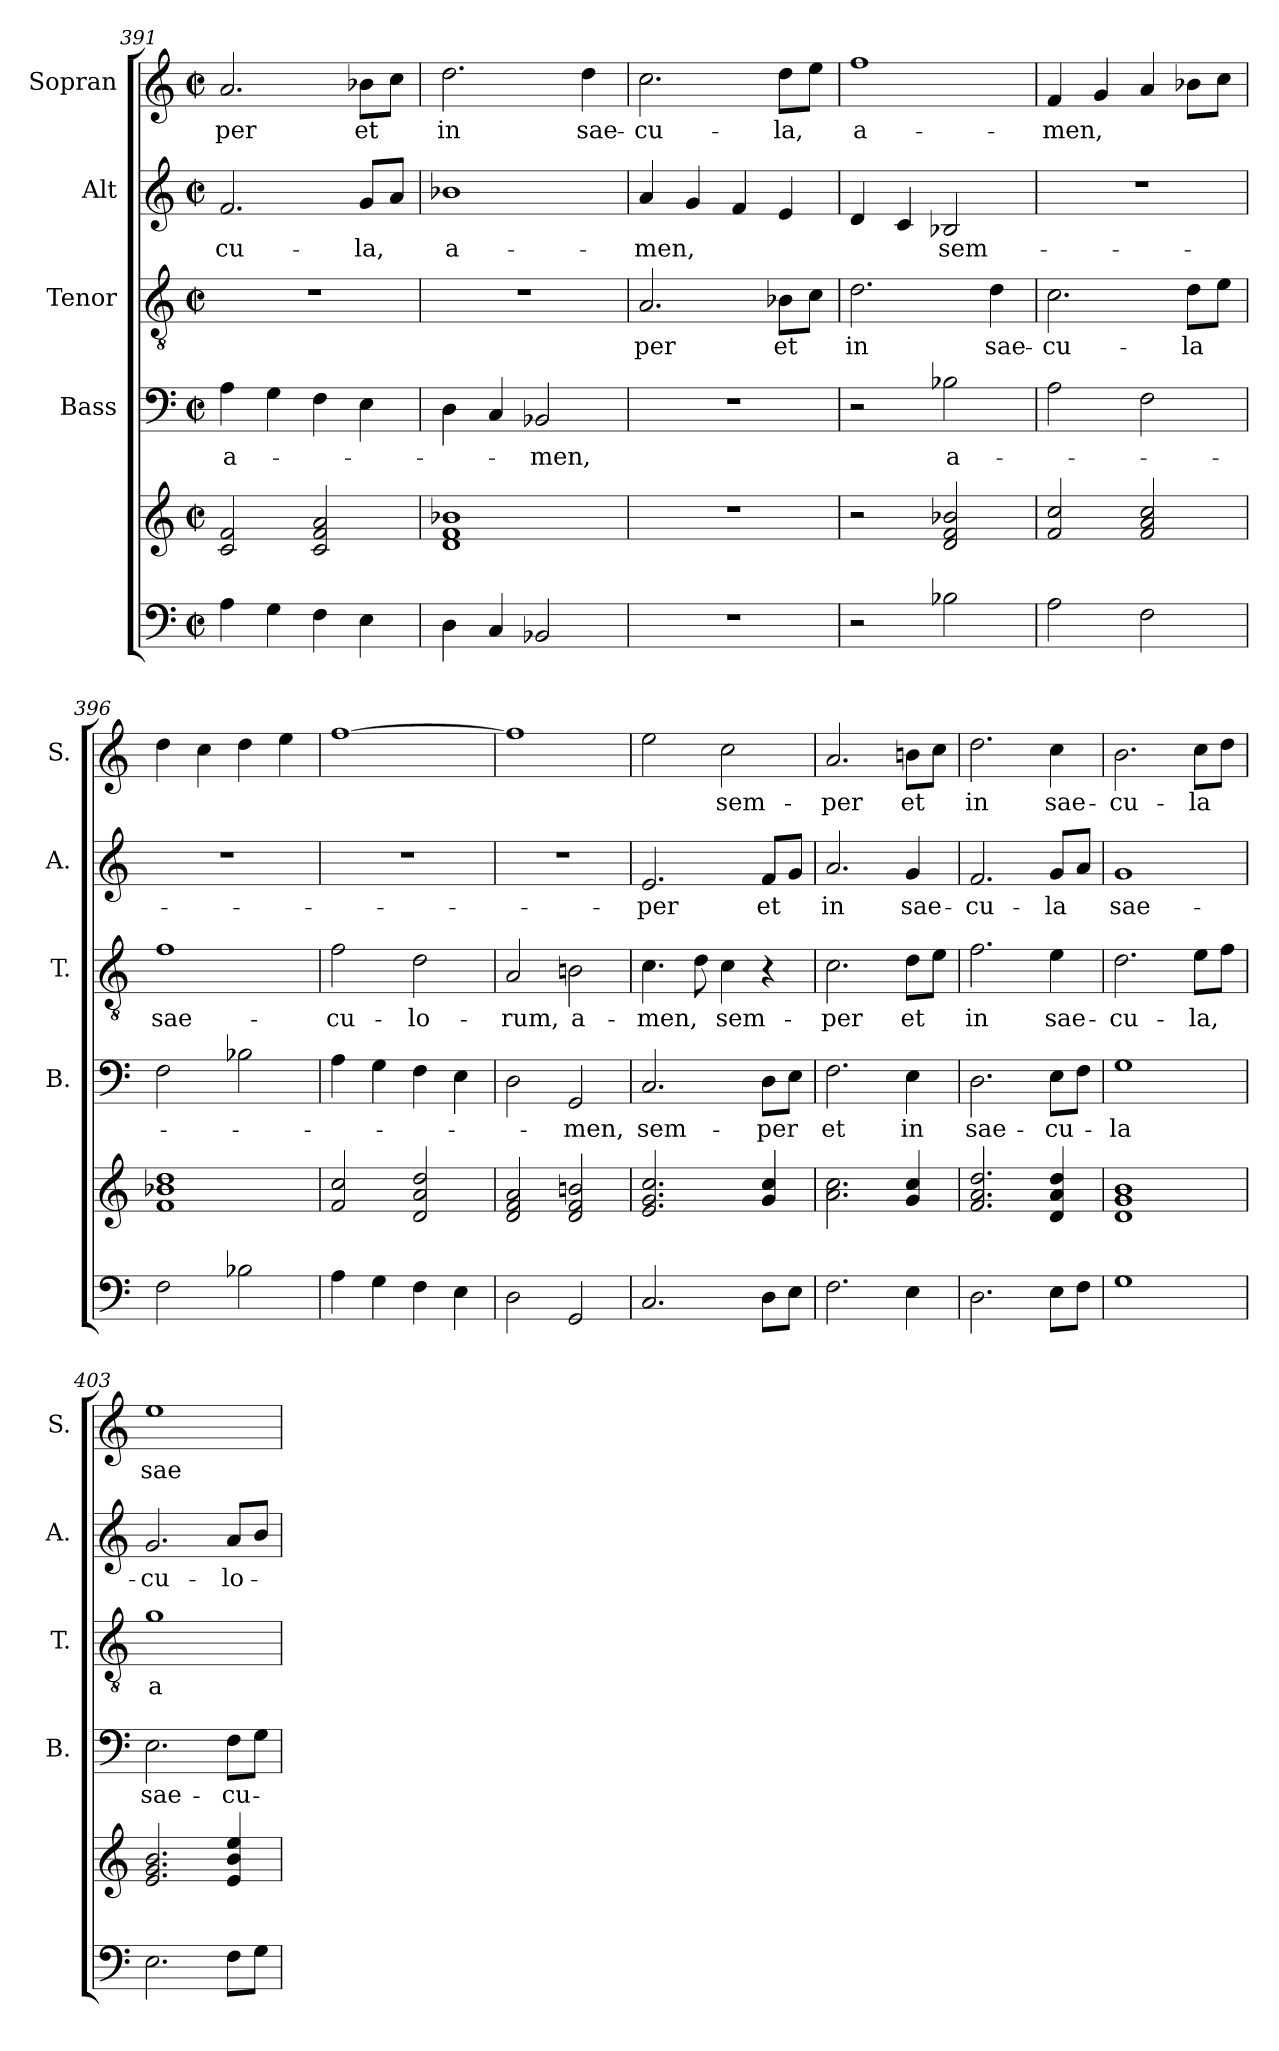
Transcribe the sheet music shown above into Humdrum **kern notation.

**kern	**kern	**kern	**text	**kern	**text	**kern	**text	**kern	**text
*part5	*part5	*part4	*part4	*part3	*part3	*part2	*part2	*part1	*part1
*staff6	*staff5	*staff4	*staff4	*staff3	*staff3	*staff2	*staff2	*staff1	*staff1
*	*	*I"Bass	*	*I"Tenor	*	*I"Alt	*	*I"Sopran	*
*	*	*I'B.	*	*I'T.	*	*I'A.	*	*I'S.	*
*clefF4	*clefG2	*clefF4	*	*clefGv2	*	*clefG2	*	*clefG2	*
*k[]	*k[]	*k[]	*	*k[]	*	*k[]	*	*k[]	*
*C:	*C:	*C:	*	*C:	*	*C:	*	*C:	*
*M2/2	*M2/2	*M2/2	*	*M2/2	*	*M2/2	*	*M2/2	*
*met(c|)	*met(c|)	*met(c|)	*	*met(c|)	*	*met(c|)	*	*met(c|)	*
=391	=391	=391	=391	=391	=391	=391	=391	=391	=391
!	!	!	!LO:LY:b	!	!	!	!LO:LY:b	!	!LO:LY:b
4A\	2c/ 2f/	4A\	a-	1r	.	2.f/	-cu-	2.a/	-per
4G\	.	4G\	.	.	.	.	.	.	.
4F\	2c/ 2f/ 2a/	4F\	.	.	.	.	.	.	.
!	!	!	!	!	!	!	!LO:LY:b	!	!LO:LY:b
4E\	.	4E\	.	.	.	8g/L	-la,	8b-X\L	et
.	.	.	.	.	.	8a/J	.	8cc\J	.
=392	=392	=392	=392	=392	=392	=392	=392	=392	=392
!	!	!	!	!	!	!	!LO:LY:b	!	!LO:LY:b
4D\	1d 1f 1b-X	4D\	.	1r	.	1b-X	a-	2.dd\	in
4C/	.	4C/	.	.	.	.	.	.	.
!	!	!	!LO:LY:b	!	!	!	!	!	!
2BB-X/	.	2BB-X/	-men,	.	.	.	.	.	.
!	!	!	!	!	!	!	!	!	!LO:LY:b
.	.	.	.	.	.	.	.	4dd\	sae-
=393	=393	=393	=393	=393	=393	=393	=393	=393	=393
!	!	!	!	!	!LO:LY:b	!	!LO:LY:b	!	!LO:LY:b
1r	1r	1r	.	2.A/	-per	4a/	-men,	2.cc\	-cu-
.	.	.	.	.	.	4g/	.	.	.
.	.	.	.	.	.	4f/	.	.	.
!	!	!	!	!	!LO:LY:b	!	!	!	!LO:LY:b
.	.	.	.	8B-X\L	et	4e/	.	8dd\L	-la,
.	.	.	.	8c\J	.	.	.	8ee\J	.
!!LO:PB:g=z
=394	=394	=394	=394	=394	=394	=394	=394	=394	=394
!	!	!	!	!	!LO:LY:b	!	!	!	!LO:LY:b
2r	2r	2r	.	2.d\	in	4d/	.	1ff	a-
.	.	.	.	.	.	4c/	.	.	.
!	!	!	!LO:LY:b	!	!	!	!LO:LY:b	!	!
2B-X\	2d/ 2f/ 2b-X/	2B-X\	a-	.	.	2B-X/	sem-	.	.
!	!	!	!	!	!LO:LY:b	!	!	!	!
.	.	.	.	4d\	sae-	.	.	.	.
=395	=395	=395	=395	=395	=395	=395	=395	=395	=395
!	!	!	!	!	!LO:LY:b	!	!	!	!LO:LY:b
2A\	2f/ 2cc/	2A\	.	2.c\	-cu-	1r	.	4f/	-men,
.	.	.	.	.	.	.	.	4g/	.
2F\	2f/ 2a/ 2cc/	2F\	.	.	.	.	.	4a/	.
!	!	!	!	!	!LO:LY:b	!	!	!	!
.	.	.	.	8d\L	-la	.	.	8b-X\L	.
.	.	.	.	8e\J	.	.	.	8cc\J	.
=396	=396	=396	=396	=396	=396	=396	=396	=396	=396
!	!	!	!	!	!LO:LY:b	!	!	!	!
2F\	1f 1b-X 1dd	2F\	.	1f	sae-	1r	.	4dd\	.
.	.	.	.	.	.	.	.	4cc\	.
2B-X\	.	2B-X\	.	.	.	.	.	4dd\	.
.	.	.	.	.	.	.	.	4ee\	.
=397	=397	=397	=397	=397	=397	=397	=397	=397	=397
!	!	!	!	!	!LO:LY:b	!	!	!	!
4A\	2f/ 2cc/	4A\	.	2f\	-cu-	1r	.	[1ff	.
4G\	.	4G\	.	.	.	.	.	.	.
!	!	!	!	!	!LO:LY:b	!	!	!	!
4F\	2d/ 2a/ 2dd/	4F\	.	2d\	-lo-	.	.	.	.
4E\	.	4E\	.	.	.	.	.	.	.
=398	=398	=398	=398	=398	=398	=398	=398	=398	=398
!	!	!	!	!	!LO:LY:b	!	!	!	!
2D\	2d/ 2f/ 2a/	2D\	.	2A/	-rum,	1r	.	1ff]	.
!	!	!	!LO:LY:b	!	!LO:LY:b	!	!	!	!
2GG/	2d/ 2f/ 2bn/	2GG/	-men,	2Bn\	a-	.	.	.	.
=399	=399	=399	=399	=399	=399	=399	=399	=399	=399
!	!	!	!LO:LY:b	!	!LO:LY:b	!	!LO:LY:b	!	!
2.C/	2.e/ 2.g/ 2.cc/	2.C/	sem-	4.c\	-men,	2.e/	-per	2ee\	.
.	.	.	.	8d\	.	.	.	.	.
!	!	!	!	!	!LO:LY:b	!	!	!	!LO:LY:b
.	.	.	.	4c\	sem-	.	.	2cc\	sem-
!	!	!	!LO:LY:b	!	!	!	!LO:LY:b	!	!
8D\L	4g/ 4cc/	8D\L	-per	4r	.	8f/L	et	.	.
8E\J	.	8E\J	.	.	.	8g/J	.	.	.
=400	=400	=400	=400	=400	=400	=400	=400	=400	=400
!	!	!	!LO:LY:b	!	!LO:LY:b	!	!LO:LY:b	!	!LO:LY:b
2.F\	2.a\ 2.cc\	2.F\	et	2.c\	-per	2.a/	in	2.a/	-per
!	!	!	!LO:LY:b	!	!LO:LY:b	!	!LO:LY:b	!	!LO:LY:b
4E\	4g/ 4cc/	4E\	in	8d\L	et	4g/	sae-	8bn\L	et
.	.	.	.	8e\J	.	.	.	8cc\J	.
!!LO:LB:g=z
=401	=401	=401	=401	=401	=401	=401	=401	=401	=401
!	!	!	!LO:LY:b	!	!LO:LY:b	!	!LO:LY:b	!	!LO:LY:b
2.D\	2.f/ 2.a/ 2.dd/	2.D\	sae-	2.f\	in	2.f/	-cu-	2.dd\	in
!	!	!	!LO:LY:b	!	!LO:LY:b	!	!LO:LY:b	!	!LO:LY:b
8E\L	4d/ 4a/ 4dd/	8E\L	-cu-	4e\	sae-	8g/L	-la	4cc\	sae-
8F\J	.	8F\J	.	.	.	8a/J	.	.	.
=402	=402	=402	=402	=402	=402	=402	=402	=402	=402
!	!	!	!LO:LY:b	!	!LO:LY:b	!	!LO:LY:b	!	!LO:LY:b
1G	1d 1g 1b	1G	-la	2.d\	-cu-	1g	sae-	2.b\	-cu-
!	!	!	!	!	!LO:LY:b	!	!	!	!LO:LY:b
.	.	.	.	8e\L	-la,	.	.	8cc\L	-la
.	.	.	.	8f\J	.	.	.	8dd\J	.
=403	=403	=403	=403	=403	=403	=403	=403	=403	=403
!	!	!	!LO:LY:b	!	!LO:LY:b	!	!LO:LY:b	!	!LO:LY:b
2.E\	2.e/ 2.g/ 2.b/	2.E\	sae-	1g	a-	2.g/	-cu-	1ee	sae-
!	!	!	!LO:LY:b	!	!	!	!LO:LY:b	!	!
8F\L	4e/ 4b/ 4ee/	8F\L	-cu-	.	.	8a/L	-lo-	.	.
8G\J	.	8G\J	.	.	.	8b/J	.	.	.
=	=	=	=	=	=	=	=	=	=
*-	*-	*-	*-	*-	*-	*-	*-	*-	*-
